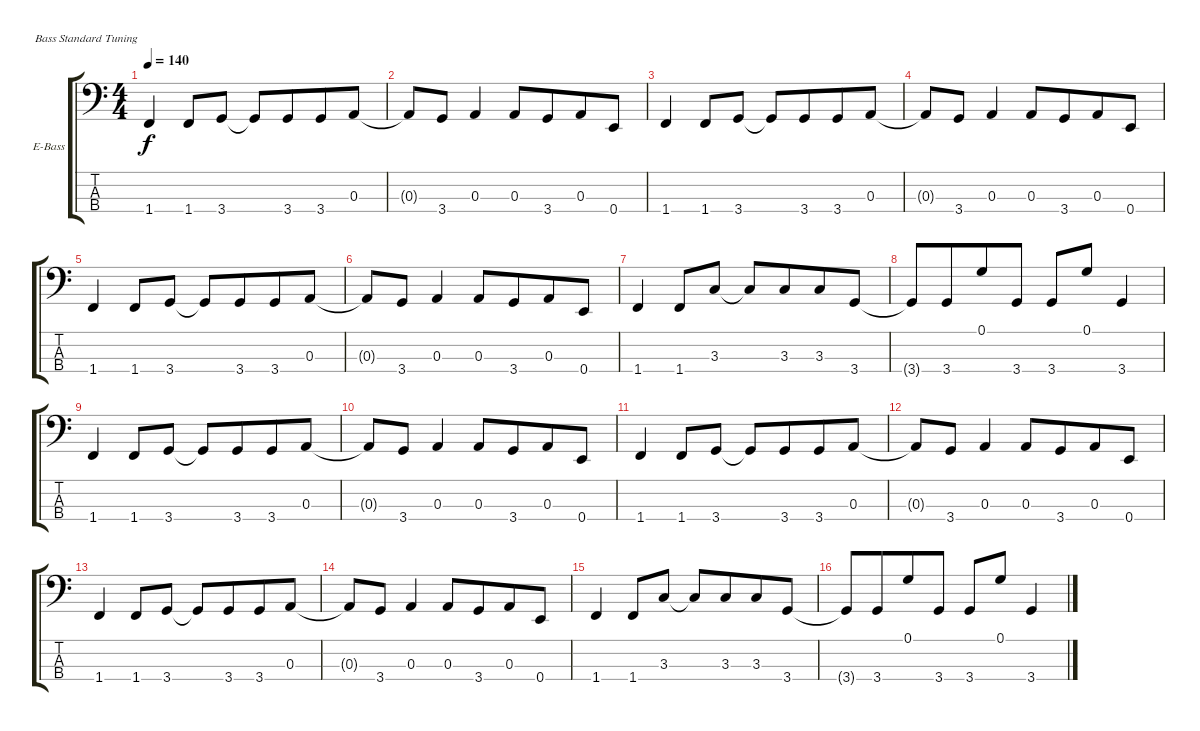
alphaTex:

\bracketExtendMode groupsimilarinstruments
\firstSystemTrackNameOrientation horizontal
\otherSystemsTrackNameOrientation horizontal
\track ("Electric Bass" "E-Bass") {instrument electricbassfinger}
\staff {score tabs}
\tuning (G2 D2 A1 E1)
\ts (4 4)
\tempo 140
\clef f4
\scale
0.333333
\ks c
1.4.4{dy f} 1.4.8 3.4.8 3.4{t}.8 3.4.8{beam merge} 3.4.8 0.3.8 |
\scale
0.333333 0.3{t}.8 3.4.8 0.3.4 0.3.8 3.4.8{beam merge} 0.3.8 0.4.8 |
\scale
0.333333 1.4.4 1.4.8 3.4.8 3.4{t}.8 3.4.8{beam merge} 3.4.8 0.3.8 |
\scale
0.333333 0.3{t}.8 3.4.8 0.3.4 0.3.8 3.4.8{beam merge} 0.3.8 0.4.8 |
\scale
0.333333 1.4.4 1.4.8 3.4.8 3.4{t}.8 3.4.8{beam merge} 3.4.8 0.3.8 |
\scale
0.333333 0.3{t}.8 3.4.8 0.3.4 0.3.8 3.4.8{beam merge} 0.3.8 0.4.8 |
\scale
0.333333 1.4.4 1.4.8 3.3.8 3.3{t}.8 3.3.8{beam merge} 3.3.8 3.4.8 |
\scale
0.333333 3.4{t}.8 3.4.8{beam merge} 0.1.8 3.4.8 3.4.8 0.1.8 3.4.4 |
\scale
0.333333 1.4.4 1.4.8 3.4.8 3.4{t}.8 3.4.8{beam merge} 3.4.8 0.3.8 |
\scale
0.333333 0.3{t}.8 3.4.8 0.3.4 0.3.8 3.4.8{beam merge} 0.3.8 0.4.8 |
\scale
0.333333 1.4.4 1.4.8 3.4.8 3.4{t}.8 3.4.8{beam merge} 3.4.8 0.3.8 |
\scale
0.333333 0.3{t}.8 3.4.8 0.3.4 0.3.8 3.4.8{beam merge} 0.3.8 0.4.8 |
\scale
0.333333 1.4.4 1.4.8 3.4.8 3.4{t}.8 3.4.8{beam merge} 3.4.8 0.3.8 |
\scale
0.333333 0.3{t}.8 3.4.8 0.3.4 0.3.8 3.4.8{beam merge} 0.3.8 0.4.8 |
\scale
0.333333 1.4.4 1.4.8 3.3.8 3.3{t}.8 3.3.8{beam merge} 3.3.8 3.4.8 |
\scale
0.333333 3.4{t}.8 3.4.8{beam merge} 0.1.8 3.4.8 3.4.8 0.1.8 3.4.4
